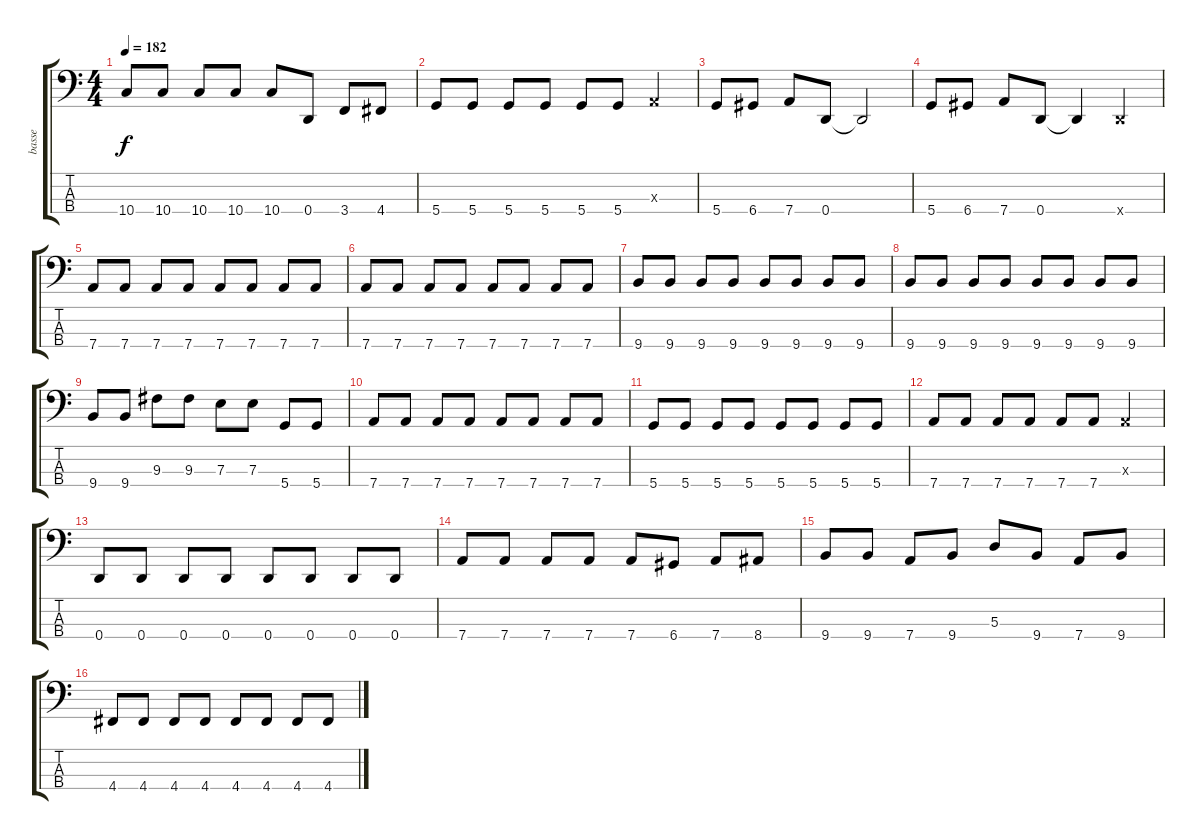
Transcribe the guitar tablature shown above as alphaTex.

\track ("basse" "basse") {instrument electricbasspick}
\staff {score tabs}
\tuning (G2 D2 A1 D1) {hide}
\ts (4 4)
\tempo 182
\clef f4
\ks c
10.4.8{dy f} 10.4.8 10.4.8 10.4.8 10.4.8 0.4.8 3.4.8 4.4.8 |
5.4.8 5.4.8 5.4.8 5.4.8 5.4.8 5.4.8 0.3{x}.4 |
5.4.8 6.4.8 7.4.8 0.4.8 0.4{t}.2 |
5.4.8 6.4.8 7.4.8 0.4.8 0.4{t}.4 0.4{x}.4 |
7.4.8 7.4.8 7.4.8 7.4.8 7.4.8 7.4.8 7.4.8 7.4.8 |
7.4.8 7.4.8 7.4.8 7.4.8 7.4.8 7.4.8 7.4.8 7.4.8 |
9.4.8 9.4.8 9.4.8 9.4.8 9.4.8 9.4.8 9.4.8 9.4.8 |
9.4.8 9.4.8 9.4.8 9.4.8 9.4.8 9.4.8 9.4.8 9.4.8 |
9.4.8 9.4.8 9.3.8 9.3.8 7.3.8 7.3.8 5.4.8 5.4.8 |
7.4.8 7.4.8 7.4.8 7.4.8 7.4.8 7.4.8 7.4.8 7.4.8 |
5.4.8 5.4.8 5.4.8 5.4.8 5.4.8 5.4.8 5.4.8 5.4.8 |
7.4.8 7.4.8 7.4.8 7.4.8 7.4.8 7.4.8 0.3{x}.4 |
0.4.8 0.4.8 0.4.8 0.4.8 0.4.8 0.4.8 0.4.8 0.4.8 |
7.4.8 7.4.8 7.4.8 7.4.8 7.4.8 6.4.8 7.4.8 8.4.8 |
9.4.8 9.4.8 7.4.8 9.4.8 5.3.8 9.4.8 7.4.8 9.4.8 |
4.4.8 4.4.8 4.4.8 4.4.8 4.4.8 4.4.8 4.4.8 4.4.8
